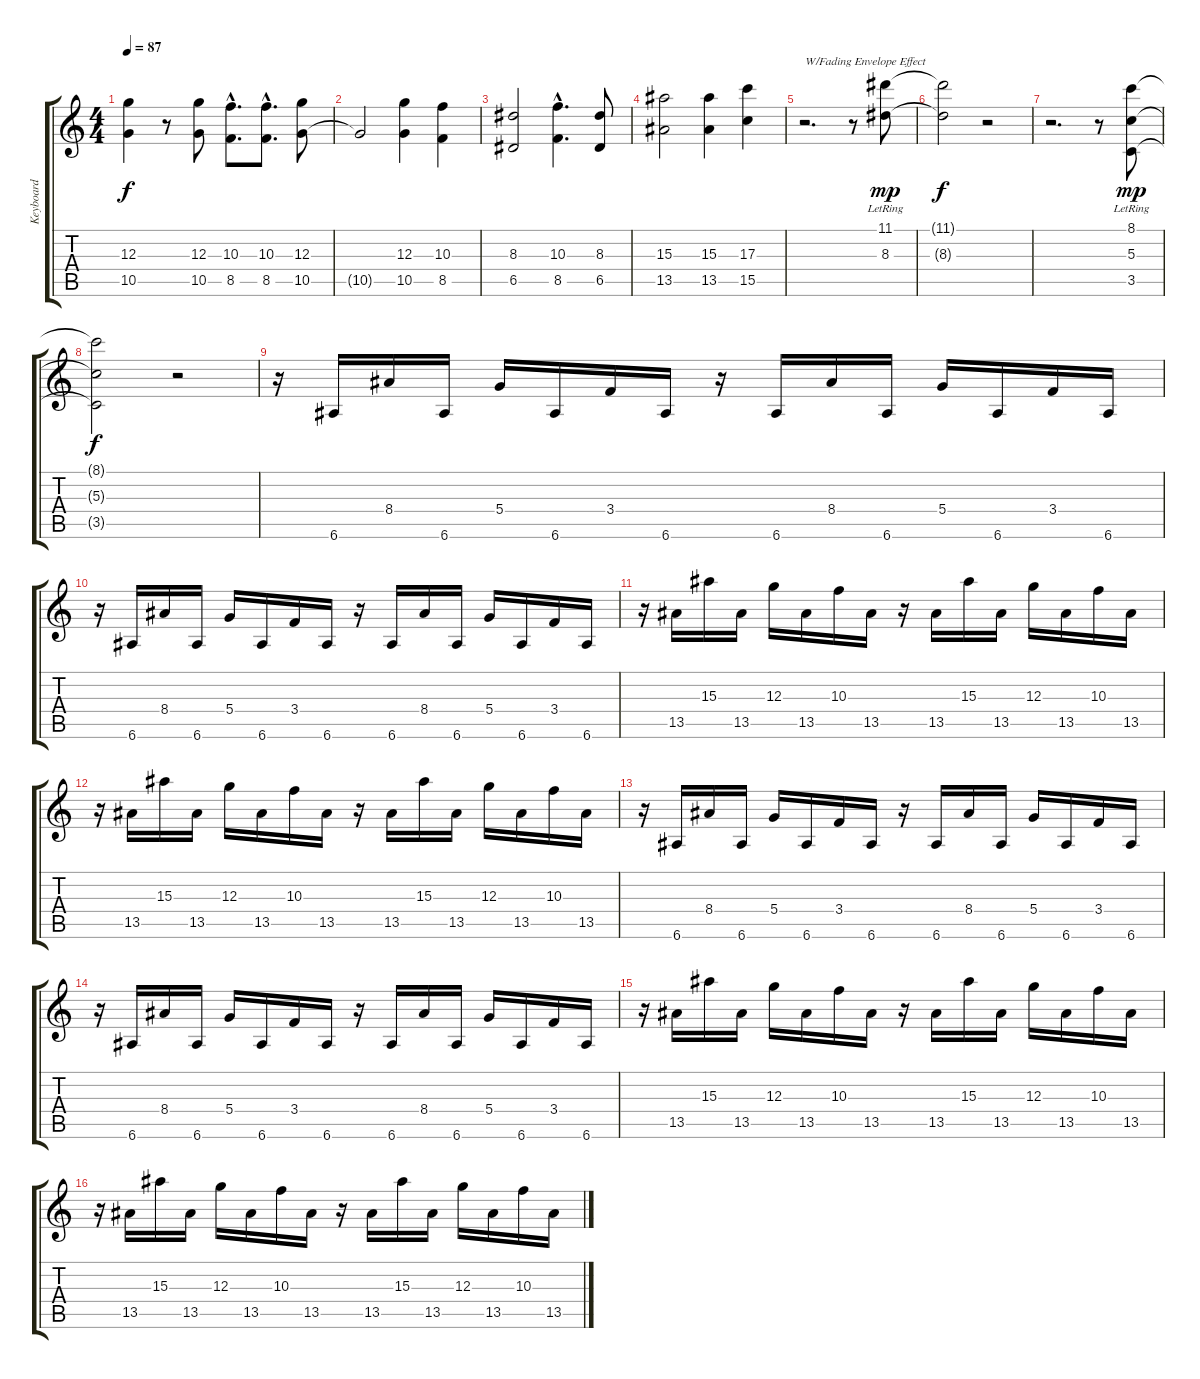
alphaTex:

\track ("Keyboard" "Keyboard") {instrument acousticguitarsteel}
\staff {score tabs}
\tuning (E4 B3 G3 D3 A2 E2) {hide}
\ts (4 4)
\tempo 87
\clef g2
\ks c
(12.3 10.5).4{dy f} r.8 (12.3 10.5).8 (10.3{hac} 8.5{hac}).8{d} (10.3{hac} 8.5{hac}).8{d} (12.3 10.5).8 |
10.5{t}.2 (12.3 10.5).4 (10.3 8.5).4 |
(8.3 6.5).2 (10.3{hac} 8.5{hac}).4{d} (8.3 6.5).8 |
(15.3 13.5).2 (15.3 13.5).4 (17.3 15.5).4 |
r.2{d txt "W/Fading Envelope Effect"} r.8 (11.1{lr} 8.3{lr}).8{dy mp} |
(11.1{t} 8.3{t}).2{dy f} r.2 |
r.2{d} r.8 (8.1{lr} 5.3{lr} 3.5{lr}).8{dy mp} |
(8.1{t} 5.3{t} 3.5{t}).2{dy f} r.2 |
r.16 6.6.16 8.4.16 6.6.16 5.4.16 6.6.16 3.4.16 6.6.16 r.16 6.6.16 8.4.16 6.6.16 5.4.16 6.6.16 3.4.16 6.6.16 |
r.16 6.6.16 8.4.16 6.6.16 5.4.16 6.6.16 3.4.16 6.6.16 r.16 6.6.16 8.4.16 6.6.16 5.4.16 6.6.16 3.4.16 6.6.16 |
r.16 13.5.16 15.3.16 13.5.16 12.3.16 13.5.16 10.3.16 13.5.16 r.16 13.5.16 15.3.16 13.5.16 12.3.16 13.5.16 10.3.16 13.5.16 |
r.16 13.5.16 15.3.16 13.5.16 12.3.16 13.5.16 10.3.16 13.5.16 r.16 13.5.16 15.3.16 13.5.16 12.3.16 13.5.16 10.3.16 13.5.16 |
r.16 6.6.16 8.4.16 6.6.16 5.4.16 6.6.16 3.4.16 6.6.16 r.16 6.6.16 8.4.16 6.6.16 5.4.16 6.6.16 3.4.16 6.6.16 |
r.16 6.6.16 8.4.16 6.6.16 5.4.16 6.6.16 3.4.16 6.6.16 r.16 6.6.16 8.4.16 6.6.16 5.4.16 6.6.16 3.4.16 6.6.16 |
r.16 13.5.16 15.3.16 13.5.16 12.3.16 13.5.16 10.3.16 13.5.16 r.16 13.5.16 15.3.16 13.5.16 12.3.16 13.5.16 10.3.16 13.5.16 |
r.16 13.5.16 15.3.16 13.5.16 12.3.16 13.5.16 10.3.16 13.5.16 r.16 13.5.16 15.3.16 13.5.16 12.3.16 13.5.16 10.3.16 13.5.16
